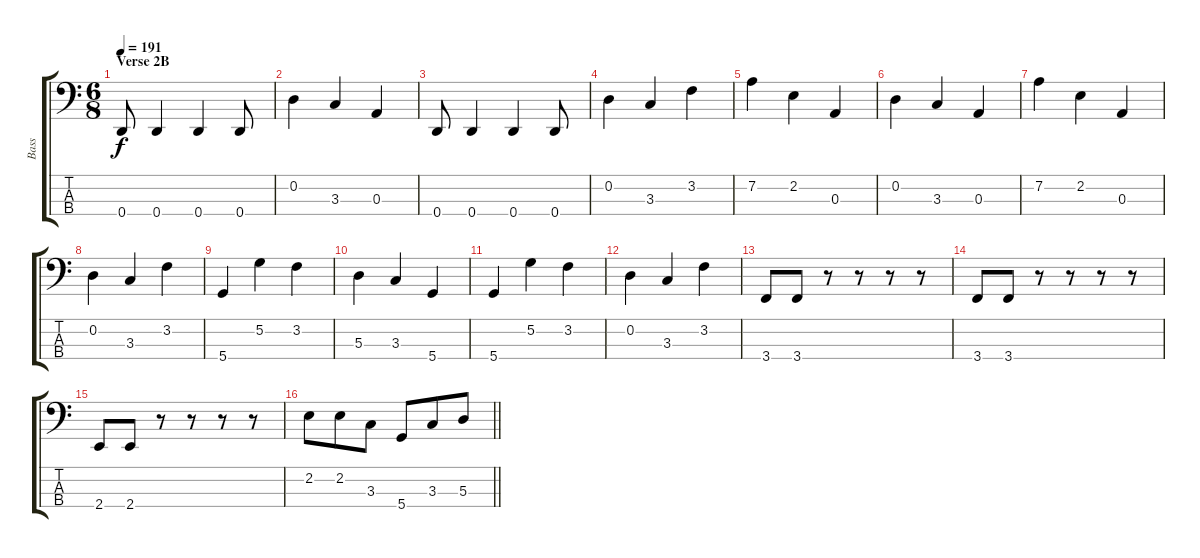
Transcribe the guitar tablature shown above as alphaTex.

\track ("Bass" "Bass") {instrument electricbassfinger}
\staff {score tabs}
\tuning (G2 D2 A1 D1) {hide}
\ts (6 8)
\section ("" "Verse 2B")
\tempo 191
\clef f4
\ks c
0.4.8{dy f} 0.4.4 0.4.4 0.4.8 |
0.2.4 3.3.4 0.3.4 |
0.4.8 0.4.4 0.4.4 0.4.8 |
0.2.4 3.3.4 3.2.4 |
7.2.4 2.2.4 0.3.4 |
0.2.4 3.3.4 0.3.4 |
7.2.4 2.2.4 0.3.4 |
0.2.4 3.3.4 3.2.4 |
5.4.4 5.2.4 3.2.4 |
5.3.4 3.3.4 5.4.4 |
5.4.4 5.2.4 3.2.4 |
0.2.4 3.3.4 3.2.4 |
3.4.8 3.4.8 r.8 r.8 r.8 r.8 |
3.4.8 3.4.8 r.8 r.8 r.8 r.8 |
2.4.8 2.4.8 r.8 r.8 r.8 r.8 |
\barLineRight lightlight
2.2.8 2.2.8 3.3.8 5.4.8 3.3.8 5.3.8
